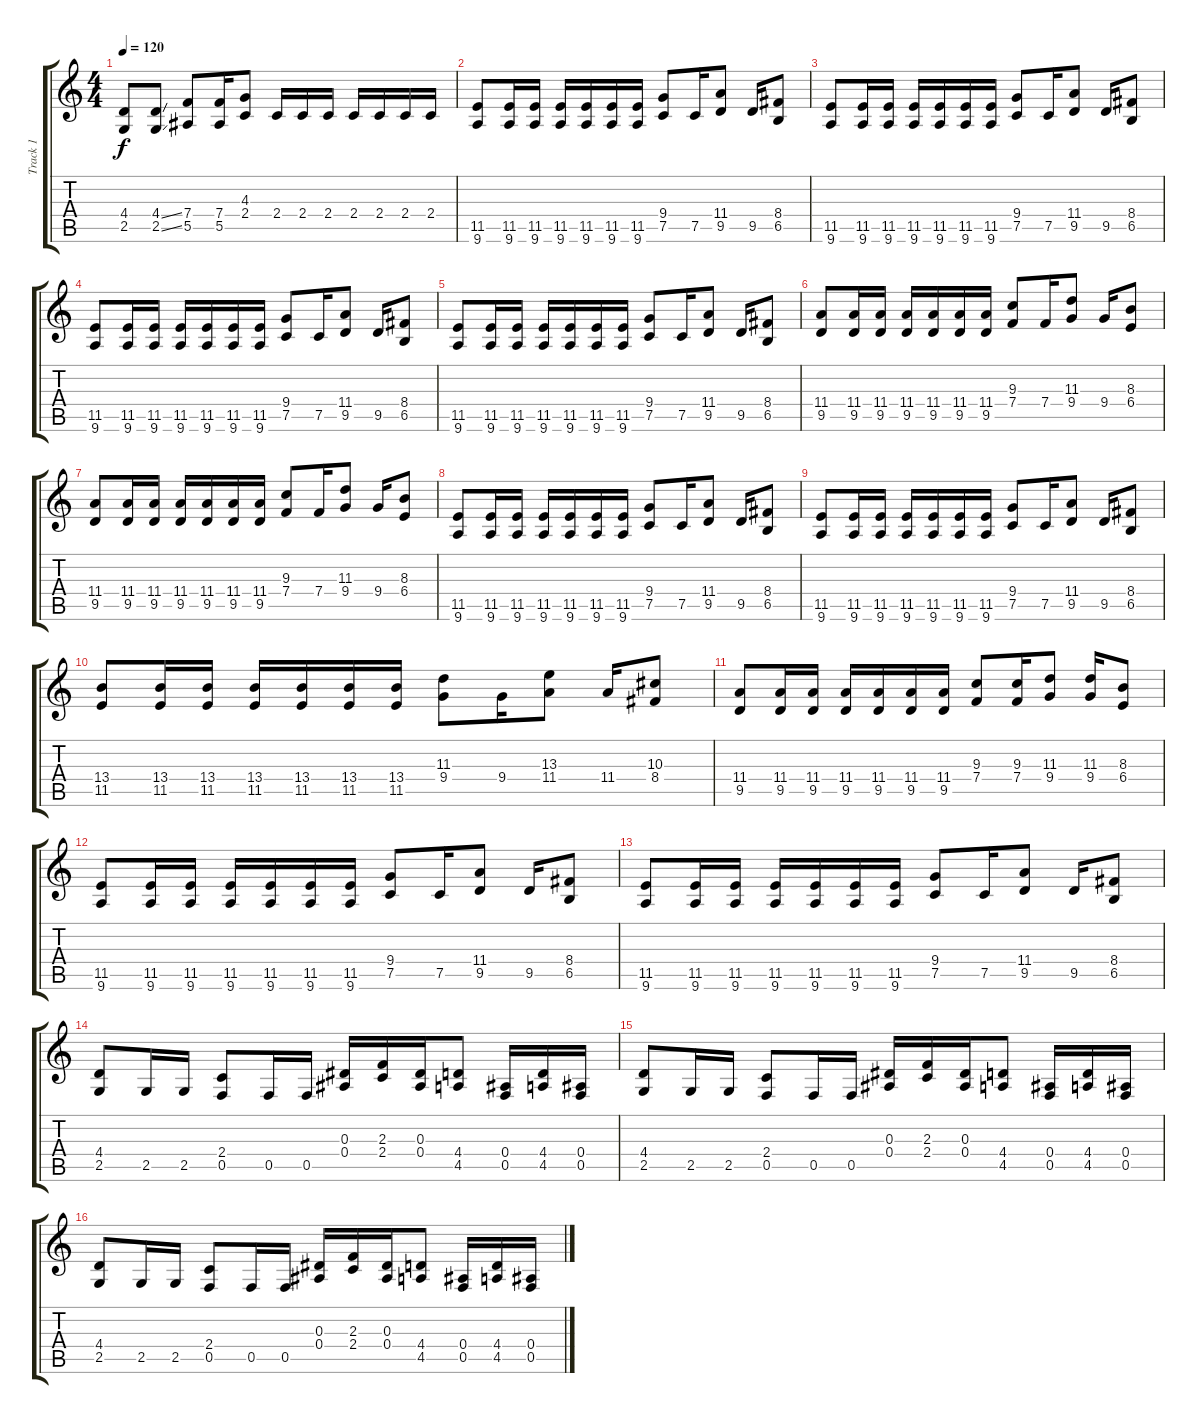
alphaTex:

\track ("Track 1" "Track 1") {instrument distortionguitar}
\staff {score tabs}
\tuning (C4 G3 Eb3 Bb2 F2 C2) {hide}
\ts (4 4)
\tempo 120
\clef g2
\ks c
(4.4 2.5).8{dy f} (4.4{ss} 2.5{ss}).8 (7.4 5.5).8 (7.4 5.5).16 (4.3 2.4).8 2.4.16 2.4.16 2.4.16 2.4.16 2.4.16 2.4.16 2.4.16 |
(11.5 9.6).8 (11.5 9.6).16 (11.5 9.6).16 (11.5 9.6).16 (11.5 9.6).16 (11.5 9.6).16 (11.5 9.6).16 (9.4 7.5).8 7.5.16 (11.4 9.5).8 9.5.16 (8.4 6.5).8 |
(11.5 9.6).8 (11.5 9.6).16 (11.5 9.6).16 (11.5 9.6).16 (11.5 9.6).16 (11.5 9.6).16 (11.5 9.6).16 (9.4 7.5).8 7.5.16 (11.4 9.5).8 9.5.16 (8.4 6.5).8 |
(11.5 9.6).8 (11.5 9.6).16 (11.5 9.6).16 (11.5 9.6).16 (11.5 9.6).16 (11.5 9.6).16 (11.5 9.6).16 (9.4 7.5).8 7.5.16 (11.4 9.5).8 9.5.16 (8.4 6.5).8 |
(11.5 9.6).8 (11.5 9.6).16 (11.5 9.6).16 (11.5 9.6).16 (11.5 9.6).16 (11.5 9.6).16 (11.5 9.6).16 (9.4 7.5).8 7.5.16 (11.4 9.5).8 9.5.16 (8.4 6.5).8 |
(11.4 9.5).8 (11.4 9.5).16 (11.4 9.5).16 (11.4 9.5).16 (11.4 9.5).16 (11.4 9.5).16 (11.4 9.5).16 (9.3 7.4).8 7.4.16 (11.3 9.4).8 9.4.16 (8.3 6.4).8 |
(11.4 9.5).8 (11.4 9.5).16 (11.4 9.5).16 (11.4 9.5).16 (11.4 9.5).16 (11.4 9.5).16 (11.4 9.5).16 (9.3 7.4).8 7.4.16 (11.3 9.4).8 9.4.16 (8.3 6.4).8 |
(11.5 9.6).8 (11.5 9.6).16 (11.5 9.6).16 (11.5 9.6).16 (11.5 9.6).16 (11.5 9.6).16 (11.5 9.6).16 (9.4 7.5).8 7.5.16 (11.4 9.5).8 9.5.16 (8.4 6.5).8 |
(11.5 9.6).8 (11.5 9.6).16 (11.5 9.6).16 (11.5 9.6).16 (11.5 9.6).16 (11.5 9.6).16 (11.5 9.6).16 (9.4 7.5).8 7.5.16 (11.4 9.5).8 9.5.16 (8.4 6.5).8 |
(13.4 11.5).8 (13.4 11.5).16 (13.4 11.5).16 (13.4 11.5).16 (13.4 11.5).16 (13.4 11.5).16 (13.4 11.5).16 (11.3 9.4).8 9.4.16 (13.3 11.4).8 11.4.16 (10.3 8.4).8 |
(11.4 9.5).8 (11.4 9.5).16 (11.4 9.5).16 (11.4 9.5).16 (11.4 9.5).16 (11.4 9.5).16 (11.4 9.5).16 (9.3 7.4).8 (9.3 7.4).16 (11.3 9.4).8 (11.3 9.4).16 (8.3 6.4).8 |
(11.5 9.6).8 (11.5 9.6).16 (11.5 9.6).16 (11.5 9.6).16 (11.5 9.6).16 (11.5 9.6).16 (11.5 9.6).16 (9.4 7.5).8 7.5.16 (11.4 9.5).8 9.5.16 (8.4 6.5).8 |
(11.5 9.6).8 (11.5 9.6).16 (11.5 9.6).16 (11.5 9.6).16 (11.5 9.6).16 (11.5 9.6).16 (11.5 9.6).16 (9.4 7.5).8 7.5.16 (11.4 9.5).8 9.5.16 (8.4 6.5).8 |
(4.4 2.5).8 2.5.16 2.5.16 (2.4 0.5).8 0.5.16 0.5.16 (0.3 0.4).16 (2.3 2.4).16 (0.3 0.4).16 (4.4 4.5).8 (0.4 0.5).16 (4.4 4.5).16 (0.4 0.5).16 |
(4.4 2.5).8 2.5.16 2.5.16 (2.4 0.5).8 0.5.16 0.5.16 (0.3 0.4).16 (2.3 2.4).16 (0.3 0.4).16 (4.4 4.5).8 (0.4 0.5).16 (4.4 4.5).16 (0.4 0.5).16 |
(4.4 2.5).8 2.5.16 2.5.16 (2.4 0.5).8 0.5.16 0.5.16 (0.3 0.4).16 (2.3 2.4).16 (0.3 0.4).16 (4.4 4.5).8 (0.4 0.5).16 (4.4 4.5).16 (0.4 0.5).16
